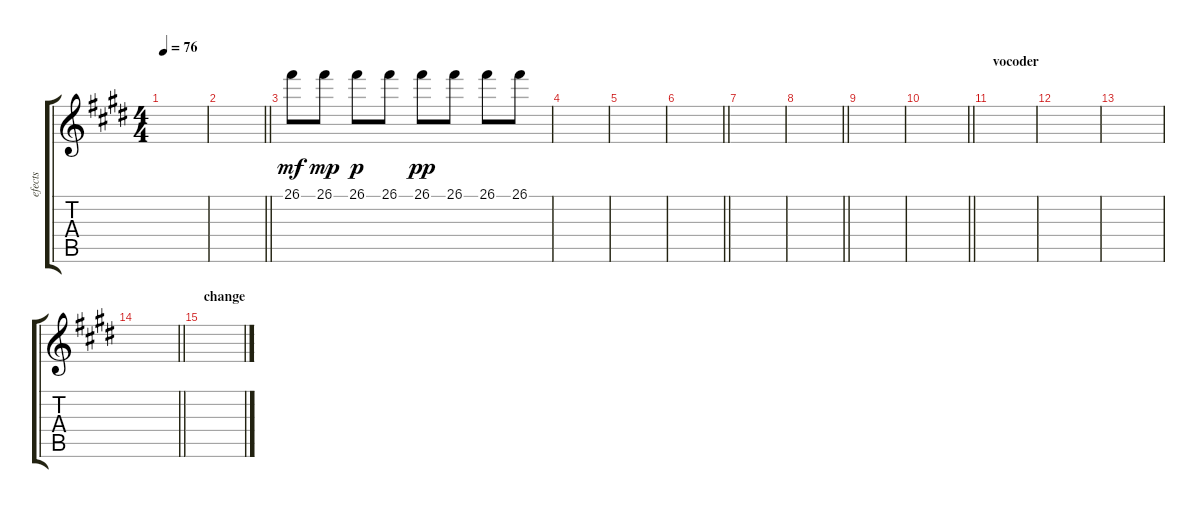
\track ("efects" "efects") {instrument acousticgrandpiano}
\staff {score tabs}
\tuning (E4 B3 G3 D3 A2 E2) {hide}
\ts (4 4)
\tempo 76
\clef g2
\ks e
|
\barLineRight lightlight
|
26.1.8{dy mf balance 3} 26.1.8{dy mp} 26.1.8{dy p} 26.1.8 26.1.8{dy pp} 26.1.8 26.1.8 26.1.8 |
|
|
\barLineRight lightlight
|
|
\barLineRight lightlight
|
|
\barLineRight lightlight
|
\section ("" "vocoder")
|
|
|
\barLineRight lightlight
|
\section ("" "change")
